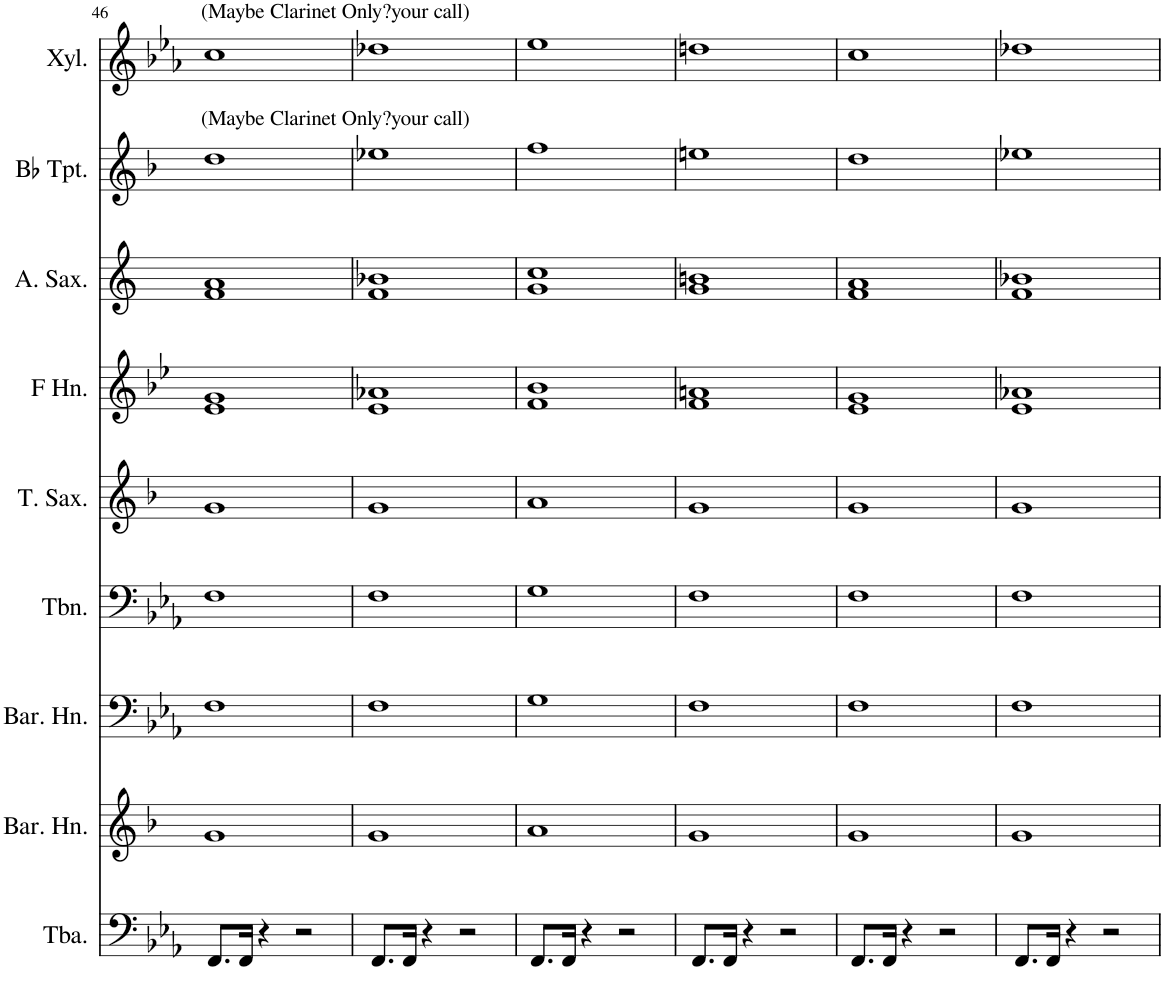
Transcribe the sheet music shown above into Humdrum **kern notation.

**kern	**kern	**kern	**kern	**kern	**kern	**kern	**kern	**kern
*part9	*part8	*part7	*part6	*part5	*part4	*part3	*part2	*part1
*staff9	*staff8	*staff7	*staff6	*staff5	*staff4	*staff3	*staff2	*staff1
*I"Tuba	*I"Baritone Horn	*I"Baritone Horn	*I"Trombone	*I"Tenor Saxophone	*I"Horn in F	*I"Alto Saxophone	*I"Bb Trumpet	*I"Xylophone
*I'Tba.	*I'Bar. Hn.	*I'Bar. Hn.	*I'Tbn.	*I'T. Sax.	*	*I'A. Sax.	*I'Bb Tpt.	*I'Xyl.
!!LO:PB:g=z
*clefF4	*clefG2	*clefF4	*clefF4	*clefG2	*clefG2	*clefG2	*clefG2	*clefG2
*	*Trd8c14	*Trd4c7	*	*Trd8c14	*Trd4c7	*Trd5c9	*Trd1c2	*Trd-7c-12
*k[b-e-a-]	*k[b-]	*k[b-e-a-]	*k[b-e-a-]	*k[b-]	*k[b-e-]	*k[]	*k[b-]	*k[b-e-a-]
*M4/4	*M4/4	*M4/4	*M4/4	*M4/4	*M4/4	*M4/4	*M4/4	*M4/4
=46	=46	=46	=46	=46	=46	=46	=46	=46
!	!	!	!	!	!	!	!	!LO:TX:a:t=(Maybe Clarinet Only?your call)
!	!	!	!	!	!	!	!LO:TX:a:t=(Maybe Clarinet Only?your call)	!
8.FF/L	1g	1F	1F	1g	1e- 1g	1f 1a	1dd	1cc
16FF/Jk	.	.	.	.	.	.	.	.
4r	.	.	.	.	.	.	.	.
2r	.	.	.	.	.	.	.	.
=47	=47	=47	=47	=47	=47	=47	=47	=47
8.FF/L	1g	1F	1F	1g	1e- 1a-X	1f 1b-X	1ee-X	1dd-X
16FF/Jk	.	.	.	.	.	.	.	.
4r	.	.	.	.	.	.	.	.
2r	.	.	.	.	.	.	.	.
=48	=48	=48	=48	=48	=48	=48	=48	=48
8.FF/L	1a	1G	1G	1a	1f 1b-	1g 1cc	1ff	1ee-
16FF/Jk	.	.	.	.	.	.	.	.
4r	.	.	.	.	.	.	.	.
2r	.	.	.	.	.	.	.	.
=49	=49	=49	=49	=49	=49	=49	=49	=49
8.FF/L	1g	1F	1F	1g	1f 1an	1g 1bn	1een	1ddn
16FF/Jk	.	.	.	.	.	.	.	.
4r	.	.	.	.	.	.	.	.
2r	.	.	.	.	.	.	.	.
=50	=50	=50	=50	=50	=50	=50	=50	=50
8.FF/L	1g	1F	1F	1g	1e- 1g	1f 1a	1dd	1cc
16FF/Jk	.	.	.	.	.	.	.	.
4r	.	.	.	.	.	.	.	.
2r	.	.	.	.	.	.	.	.
=51	=51	=51	=51	=51	=51	=51	=51	=51
8.FF/L	1g	1F	1F	1g	1e- 1a-X	1f 1b-X	1ee-X	1dd-X
16FF/Jk	.	.	.	.	.	.	.	.
4r	.	.	.	.	.	.	.	.
2r	.	.	.	.	.	.	.	.
=	=	=	=	=	=	=	=	=
*-	*-	*-	*-	*-	*-	*-	*-	*-
